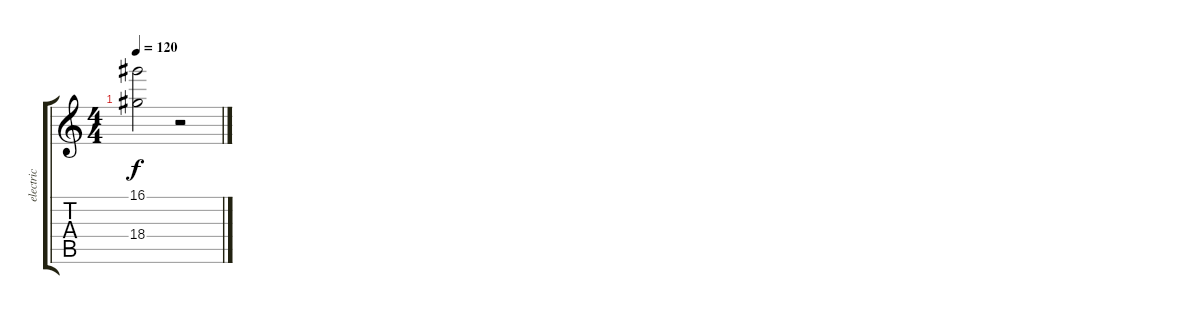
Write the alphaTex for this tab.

\track ("electric" "electric") {instrument overdrivenguitar}
\staff {score tabs}
\tuning (E4 B3 G3 D3 A2 E2) {hide}
\ts (4 4)
\tempo 120
\clef g2
\ks c
(16.1{t} 18.4{t}).2{dy f} r.2
